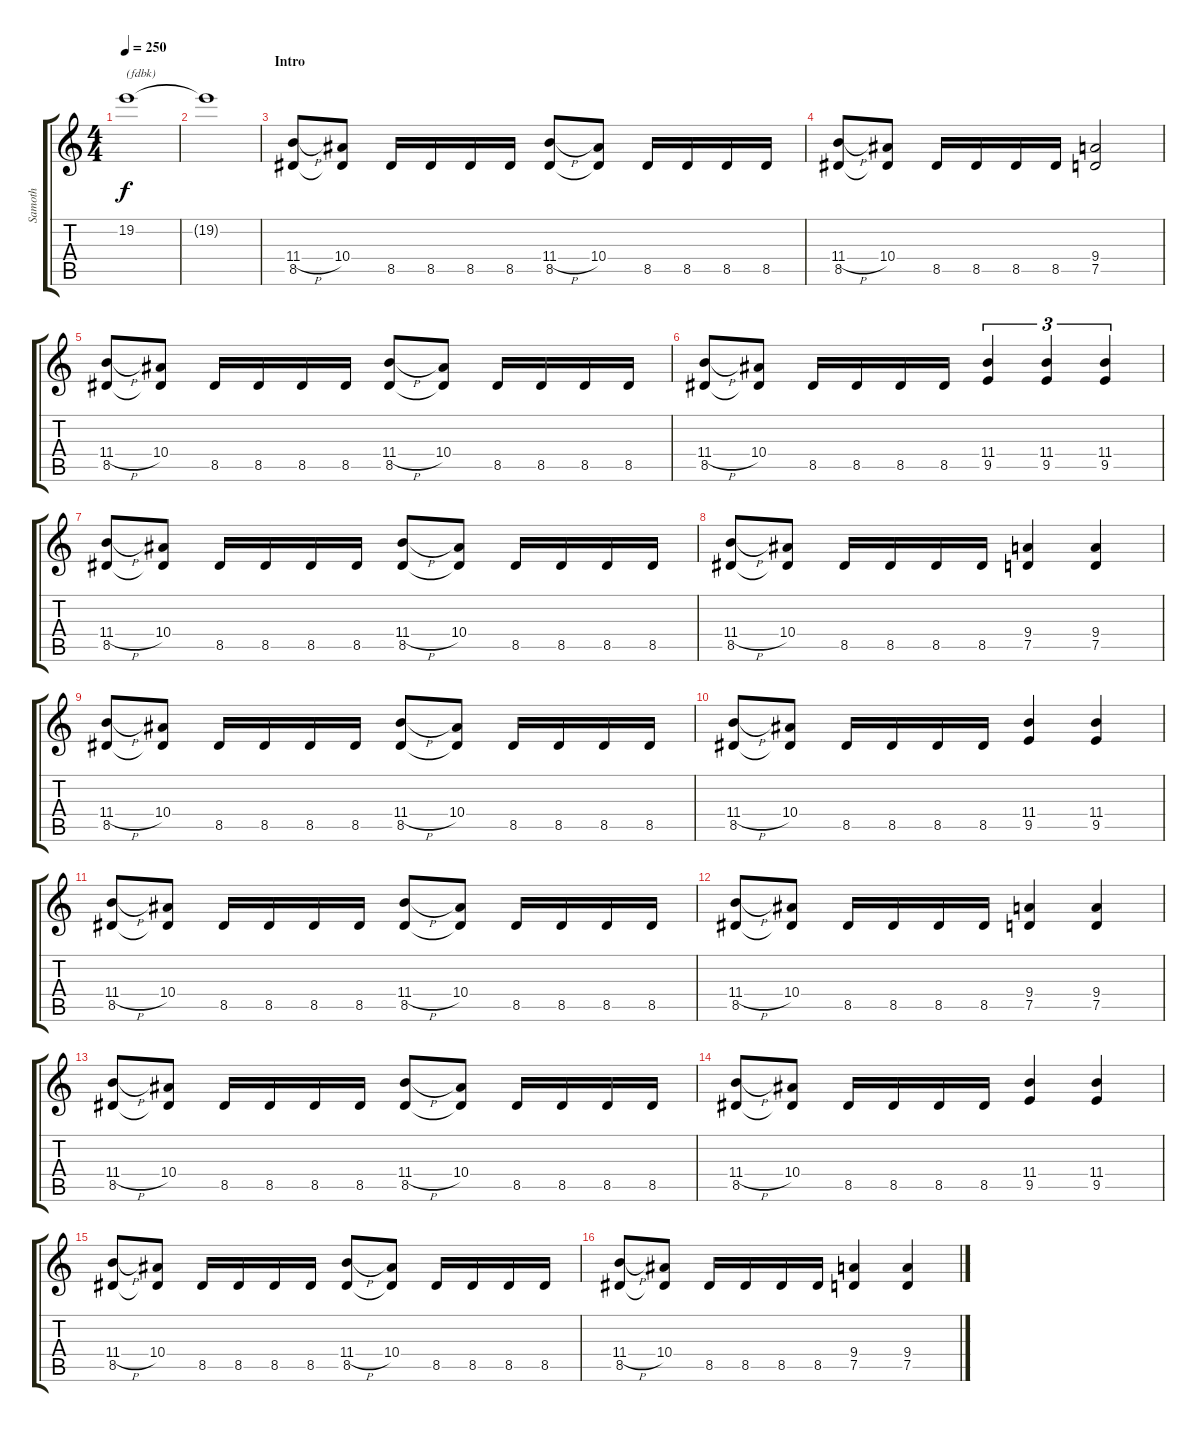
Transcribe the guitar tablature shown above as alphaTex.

\track ("Samoth" "Samoth") {instrument distortionguitar}
\staff {score tabs}
\tuning (D4 A3 F3 C3 G2 D2) {hide}
\ts (4 4)
\tempo 250
\clef g2
\ks c
19.2.1{txt "(fdbk)" dy f instrument distortionguitar} |
19.2{t}.1 |
\section ("" "Intro")
(11.4{h} 8.5).8 (10.4 8.5{t}).8 8.5.16 8.5.16 8.5.16 8.5.16 (11.4{h} 8.5).8 (10.4 8.5{t}).8 8.5.16 8.5.16 8.5.16 8.5.16 |
(11.4{h} 8.5).8 (10.4 8.5{t}).8 8.5.16 8.5.16 8.5.16 8.5.16 (9.4 7.5).2 |
(11.4{h} 8.5).8 (10.4 8.5{t}).8 8.5.16 8.5.16 8.5.16 8.5.16 (11.4{h} 8.5).8 (10.4 8.5{t}).8 8.5.16 8.5.16 8.5.16 8.5.16 |
(11.4{h} 8.5).8 (10.4 8.5{t}).8 8.5.16 8.5.16 8.5.16 8.5.16 (11.4 9.5).4{tu (3 2)} (11.4 9.5).4{tu (3 2)} (11.4 9.5).4{tu (3 2)} |
(11.4{h} 8.5).8 (10.4 8.5{t}).8 8.5.16 8.5.16 8.5.16 8.5.16 (11.4{h} 8.5).8 (10.4 8.5{t}).8 8.5.16 8.5.16 8.5.16 8.5.16 |
(11.4{h} 8.5).8 (10.4 8.5{t}).8 8.5.16 8.5.16 8.5.16 8.5.16 (9.4 7.5).4 (9.4 7.5).4 |
(11.4{h} 8.5).8 (10.4 8.5{t}).8 8.5.16 8.5.16 8.5.16 8.5.16 (11.4{h} 8.5).8 (10.4 8.5{t}).8 8.5.16 8.5.16 8.5.16 8.5.16 |
(11.4{h} 8.5).8 (10.4 8.5{t}).8 8.5.16 8.5.16 8.5.16 8.5.16 (11.4 9.5).4 (11.4 9.5).4 |
(11.4{h} 8.5).8 (10.4 8.5{t}).8 8.5.16 8.5.16 8.5.16 8.5.16 (11.4{h} 8.5).8 (10.4 8.5{t}).8 8.5.16 8.5.16 8.5.16 8.5.16 |
(11.4{h} 8.5).8 (10.4 8.5{t}).8 8.5.16 8.5.16 8.5.16 8.5.16 (9.4 7.5).4 (9.4 7.5).4 |
(11.4{h} 8.5).8 (10.4 8.5{t}).8 8.5.16 8.5.16 8.5.16 8.5.16 (11.4{h} 8.5).8 (10.4 8.5{t}).8 8.5.16 8.5.16 8.5.16 8.5.16 |
(11.4{h} 8.5).8 (10.4 8.5{t}).8 8.5.16 8.5.16 8.5.16 8.5.16 (11.4 9.5).4 (11.4 9.5).4 |
(11.4{h} 8.5).8 (10.4 8.5{t}).8 8.5.16 8.5.16 8.5.16 8.5.16 (11.4{h} 8.5).8 (10.4 8.5{t}).8 8.5.16 8.5.16 8.5.16 8.5.16 |
(11.4{h} 8.5).8 (10.4 8.5{t}).8 8.5.16 8.5.16 8.5.16 8.5.16 (9.4 7.5).4 (9.4 7.5).4
